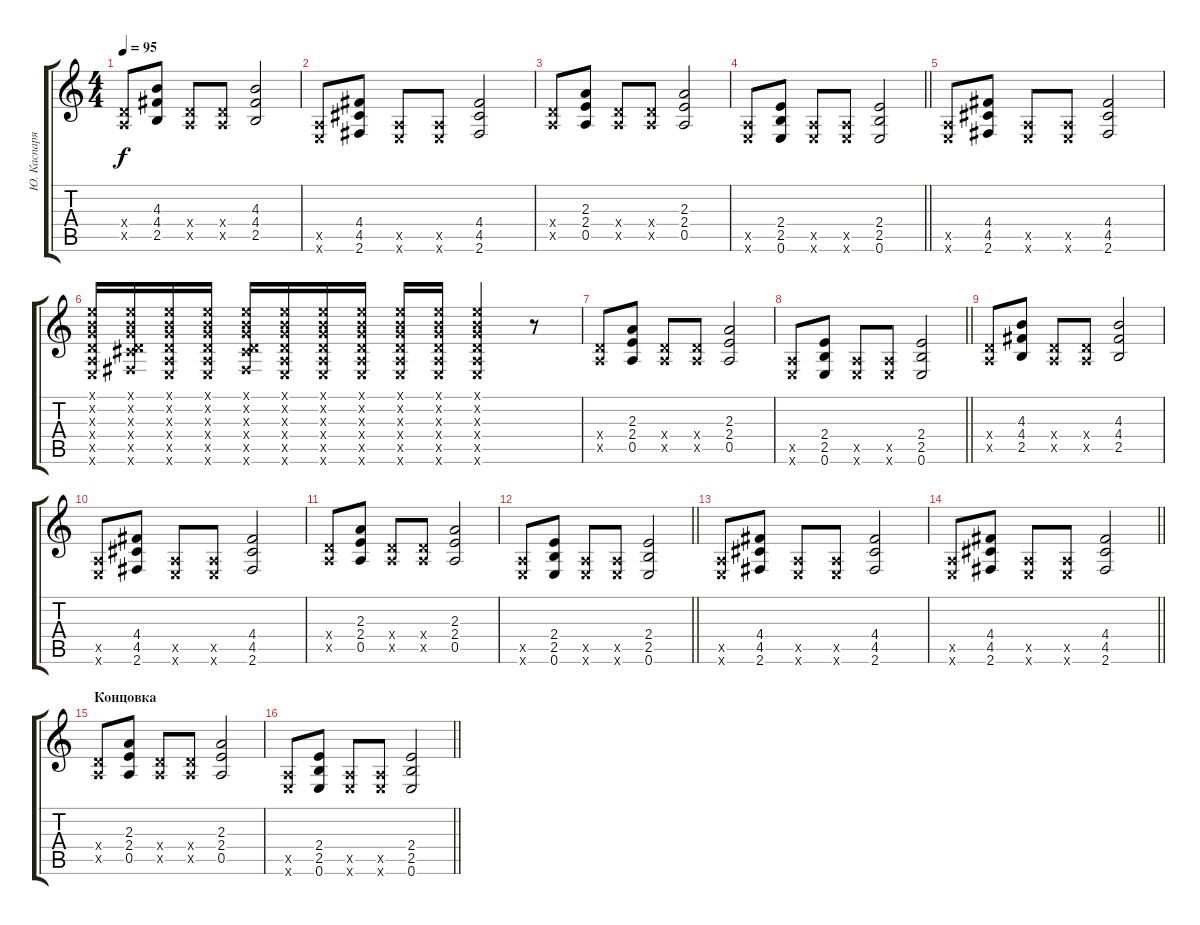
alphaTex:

\track ("Ю. Каспарян (доп. гитара)" "Ю. Каспаря") {instrument distortionguitar}
\staff {score tabs}
\tuning (E4 B3 G3 D3 A2 E2) {hide}
\ts (4 4)
\tempo 95
\clef g2
\ks c
(0.4{x} 0.5{x}).8{dy f} (4.3 4.4 2.5).8 (0.4{x} 0.5{x}).8 (0.4{x} 0.5{x}).8 (4.3 4.4 2.5).2 |
(0.5{x} 0.6{x}).8 (4.4 4.5 2.6).8 (0.5{x} 0.6{x}).8 (0.5{x} 0.6{x}).8 (4.4 4.5 2.6).2 |
(0.4{x} 0.5{x}).8 (2.3 2.4 0.5).8 (0.4{x} 0.5{x}).8 (0.4{x} 0.5{x}).8 (2.3 2.4 0.5).2 |
\barLineRight lightlight
(0.5{x} 0.6{x}).8 (2.4 2.5 0.6).8 (0.5{x} 0.6{x}).8 (0.5{x} 0.6{x}).8 (2.4 2.5 0.6).2 |
(0.5{x} 0.6{x}).8 (4.4 4.5 2.6).8 (0.5{x} 0.6{x}).8 (0.5{x} 0.6{x}).8 (4.4 4.5 2.6).2 |
(0.1{x} 0.2{x} 0.3{x} 0.4{x} 0.5{x} 0.6{x}).16 (0.1{x} 0.2{x} 0.3{x} 0.4{x} 4.5{x} 2.6{x}).16 (0.1{x} 0.2{x} 0.3{x} 0.4{x} 0.5{x} 0.6{x}).16 (0.1{x} 0.2{x} 0.3{x} 0.4{x} 0.5{x} 0.6{x}).16 (0.1{x} 0.2{x} 0.3{x} 0.4{x} 4.5{x} 2.6{x}).16 (0.1{x} 0.2{x} 0.3{x} 0.4{x} 0.5{x} 0.6{x}).16 (0.1{x} 0.2{x} 0.3{x} 0.4{x} 0.5{x} 0.6{x}).16 (0.1{x} 0.2{x} 0.3{x} 0.4{x} 0.5{x} 0.6{x}).16 (0.1{x} 0.2{x} 0.3{x} 0.4{x} 0.5{x} 0.6{x}).16 (0.1{x} 0.2{x} 0.3{x} 0.4{x} 0.5{x} 0.6{x}).16 (0.1{x} 0.2{x} 0.3{x} 0.4{x} 0.5{x} 0.6{x}).4 r.8 |
(0.4{x} 0.5{x}).8 (2.3 2.4 0.5).8 (0.4{x} 0.5{x}).8 (0.4{x} 0.5{x}).8 (2.3 2.4 0.5).2 |
\barLineRight lightlight
(0.5{x} 0.6{x}).8 (2.4 2.5 0.6).8 (0.5{x} 0.6{x}).8 (0.5{x} 0.6{x}).8 (2.4 2.5 0.6).2 |
(0.4{x} 0.5{x}).8 (4.3 4.4 2.5).8 (0.4{x} 0.5{x}).8 (0.4{x} 0.5{x}).8 (4.3 4.4 2.5).2 |
(0.5{x} 0.6{x}).8 (4.4 4.5 2.6).8 (0.5{x} 0.6{x}).8 (0.5{x} 0.6{x}).8 (4.4 4.5 2.6).2 |
(0.4{x} 0.5{x}).8 (2.3 2.4 0.5).8 (0.4{x} 0.5{x}).8 (0.4{x} 0.5{x}).8 (2.3 2.4 0.5).2 |
\barLineRight lightlight
(0.5{x} 0.6{x}).8 (2.4 2.5 0.6).8 (0.5{x} 0.6{x}).8 (0.5{x} 0.6{x}).8 (2.4 2.5 0.6).2 |
(0.5{x} 0.6{x}).8 (4.4 4.5 2.6).8 (0.5{x} 0.6{x}).8 (0.5{x} 0.6{x}).8 (4.4 4.5 2.6).2 |
\barLineRight lightlight
(0.5{x} 0.6{x}).8 (4.4 4.5 2.6).8 (0.5{x} 0.6{x}).8 (0.5{x} 0.6{x}).8 (4.4 4.5 2.6).2 |
\section ("" "Концовка")
(0.4{x} 0.5{x}).8 (2.3 2.4 0.5).8 (0.4{x} 0.5{x}).8 (0.4{x} 0.5{x}).8 (2.3 2.4 0.5).2 |
\barLineRight lightlight
(0.5{x} 0.6{x}).8 (2.4 2.5 0.6).8 (0.5{x} 0.6{x}).8 (0.5{x} 0.6{x}).8 (2.4 2.5 0.6).2
